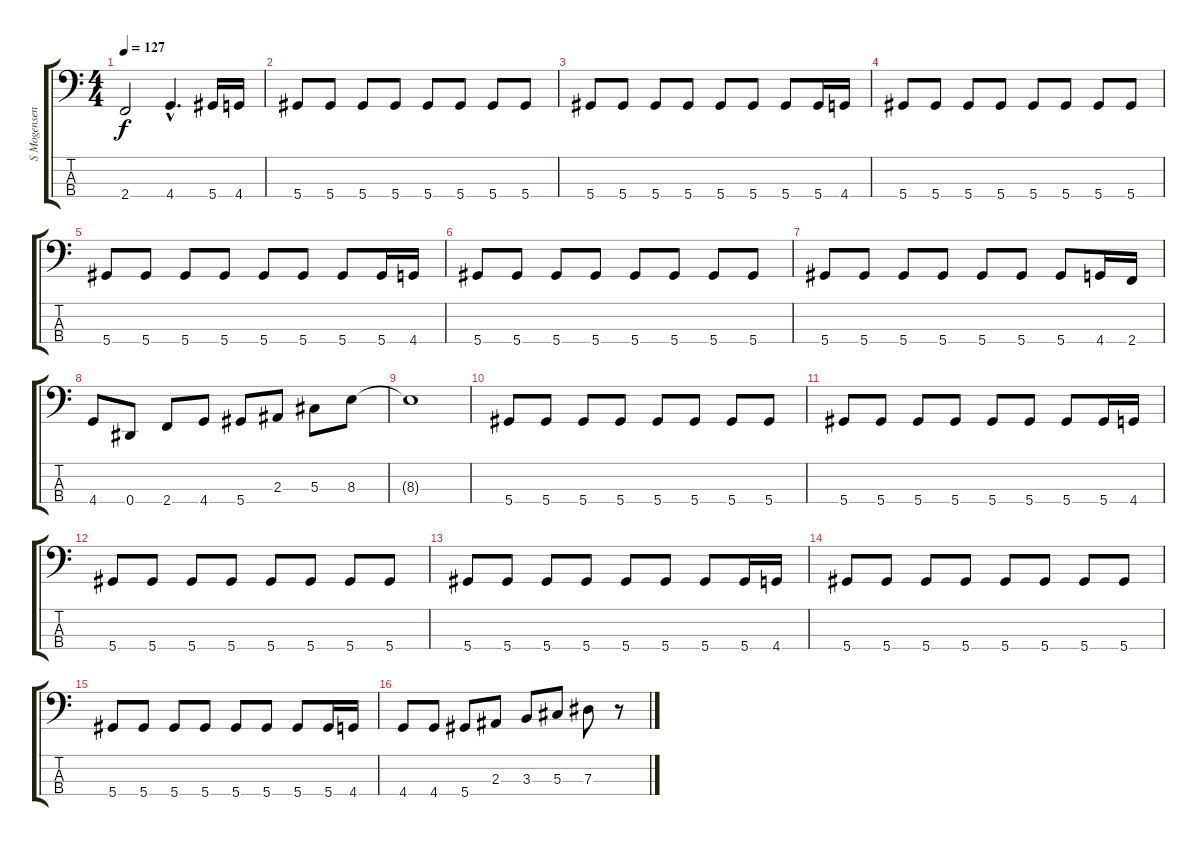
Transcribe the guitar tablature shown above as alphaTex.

\track ("S Mogensen" "S Mogensen") {instrument electricbassfinger}
\staff {score tabs}
\tuning (Gb2 Db2 Ab1 Eb1) {hide}
\ts (4 4)
\tempo 127
\clef f4
\ks c
2.4.2{dy f} 4.4{hac}.4{d} 5.4.16 4.4.16 |
5.4.8 5.4.8 5.4.8 5.4.8 5.4.8 5.4.8 5.4.8 5.4.8 |
5.4.8 5.4.8 5.4.8 5.4.8 5.4.8 5.4.8 5.4.8 5.4.16 4.4.16 |
5.4.8 5.4.8 5.4.8 5.4.8 5.4.8 5.4.8 5.4.8 5.4.8 |
5.4.8 5.4.8 5.4.8 5.4.8 5.4.8 5.4.8 5.4.8 5.4.16 4.4.16 |
5.4.8 5.4.8 5.4.8 5.4.8 5.4.8 5.4.8 5.4.8 5.4.8 |
5.4.8 5.4.8 5.4.8 5.4.8 5.4.8 5.4.8 5.4.8 4.4.16 2.4.16 |
4.4.8 0.4.8 2.4.8 4.4.8 5.4.8 2.3.8 5.3.8 8.3.8 |
8.3{t}.1 |
5.4.8 5.4.8 5.4.8 5.4.8 5.4.8 5.4.8 5.4.8 5.4.8 |
5.4.8 5.4.8 5.4.8 5.4.8 5.4.8 5.4.8 5.4.8 5.4.16 4.4.16 |
5.4.8 5.4.8 5.4.8 5.4.8 5.4.8 5.4.8 5.4.8 5.4.8 |
5.4.8 5.4.8 5.4.8 5.4.8 5.4.8 5.4.8 5.4.8 5.4.16 4.4.16 |
5.4.8 5.4.8 5.4.8 5.4.8 5.4.8 5.4.8 5.4.8 5.4.8 |
5.4.8 5.4.8 5.4.8 5.4.8 5.4.8 5.4.8 5.4.8 5.4.16 4.4.16 |
4.4.8 4.4.8 5.4.8 2.3.8 3.3.8 5.3.8 7.3.8 r.8
